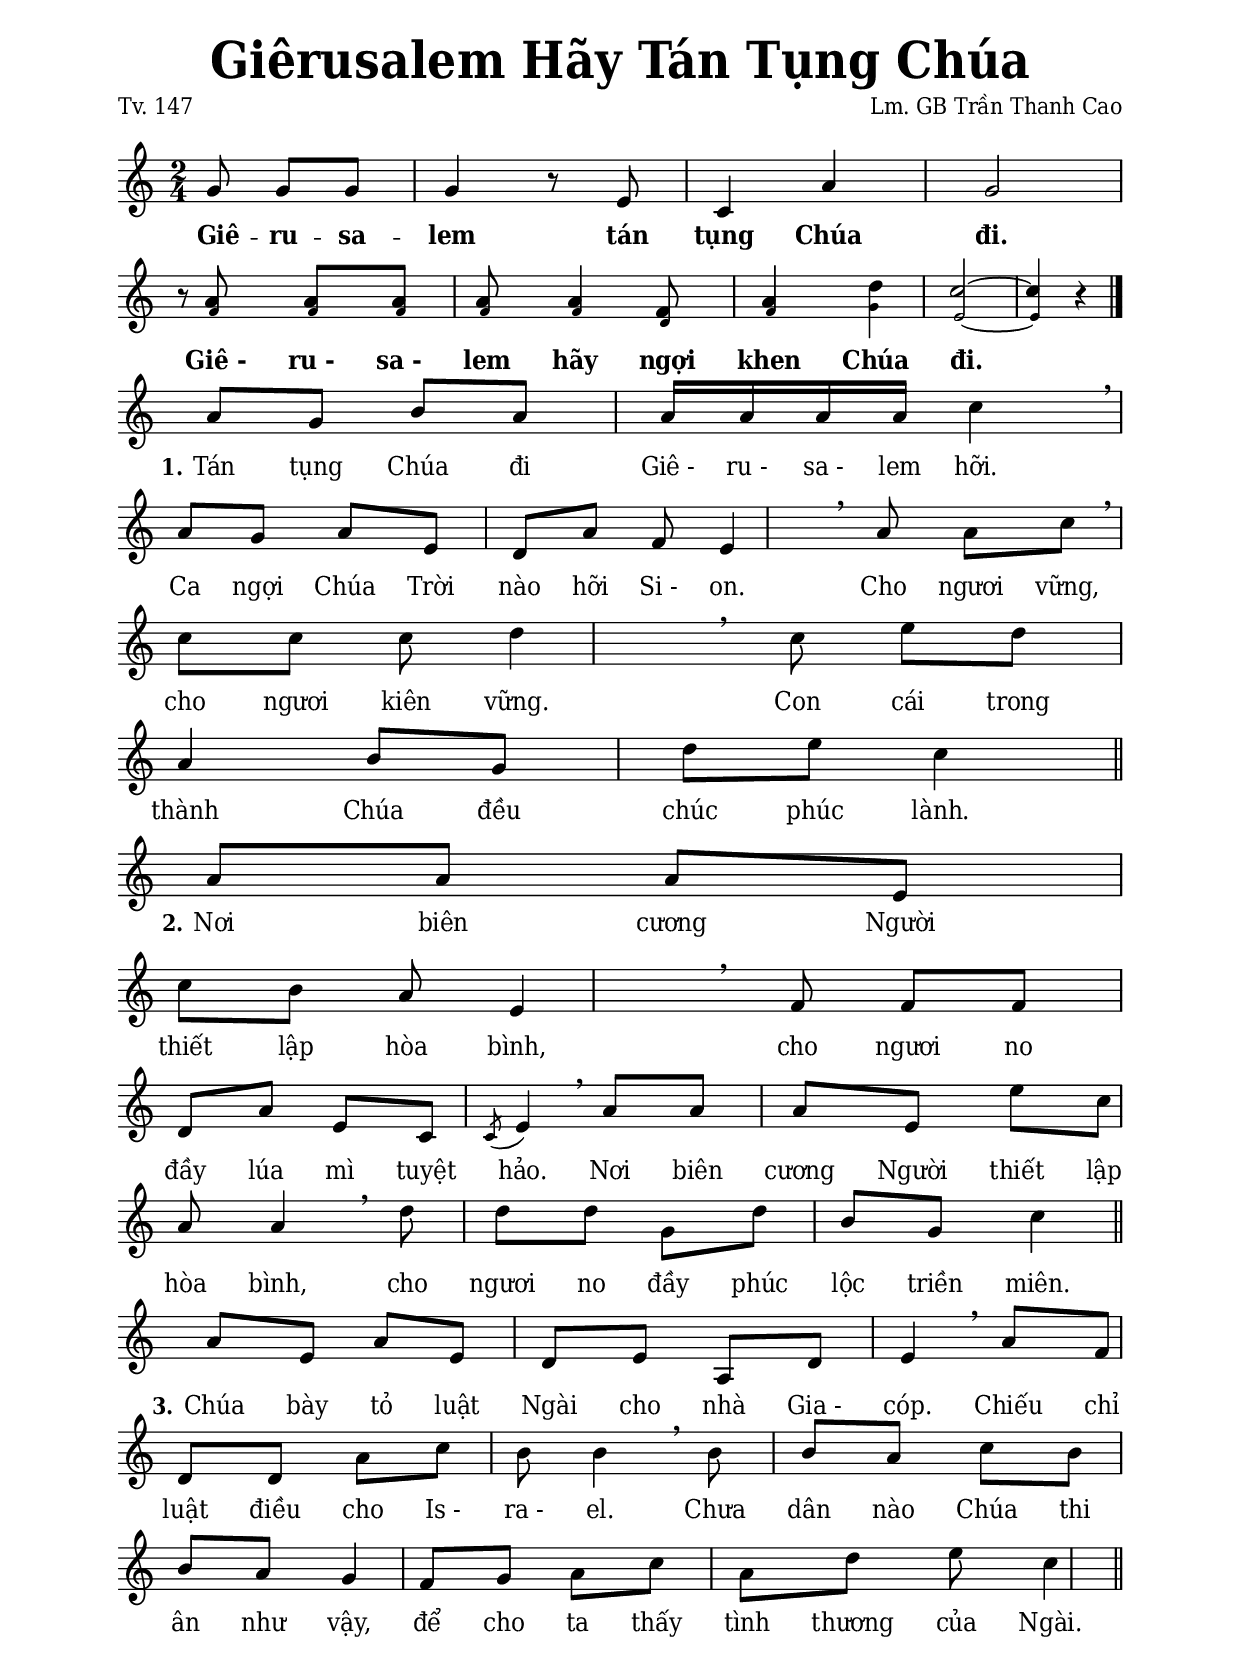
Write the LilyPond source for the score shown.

% Cài đặt chung
\version "2.22.1"
\include "english.ly"

\header {
  title = \markup { \fontsize #3 "Giêrusalem Hãy Tán Tụng Chúa" }
  poet = "Tv. 147"
  composer = "Lm. GB Trần Thanh Cao"
  arranger = " "
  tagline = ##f
}

% Nhạc điệp khúc
nhacDiepKhucSop= \relative c'' {
  \partial 4. g8 g g |
  g4 r8 e |
  c4 a' |
  g2 | \break
  r8 a a a |
  a a4 f8 |
  a4 d |
  c2 ~ |
  c4 r \bar "|."
}

nhacDiepKhucBas = \relative c' {
  \skip 4.
  \skip 4 r8 \skip 8
  \skip 2
  \skip 2
  r8 f f f |
  f f4 d8 |
  f4 g |
  e2 ~ |
  e4 r
}

% Nhạc phiên khúc
nhacPhienKhucMot = \relative c'' {
  a8 g b a a16 a a a c4 \breathe
  a8 g a e d a' f e4 \breathe
  a8 a c \breathe
  c c c d4 \breathe
  c8 e d a4 b8 g d' e c4 \bar "||"
}

nhacPhienKhucHai = \relative c'' {
  a8 a a e c' b a e4 \breathe
  f8 f f d a' e c \acciaccatura c8 e4 \breathe
  a8 a a e e' c a a4 \breathe
  d8 d d g, d' b g c4 \bar "||"
}

nhacPhienKhucBa = \relative c'' {
  a8 e a e d e a, d e4 \breathe
  a8 f d d a' c b b4 \breathe
  b8 b a c b b a g4 f8 g a c a d e c4 \bar "||"
}

% Lời điệp khúc
loiDiepKhuc = \lyricmode {
  Giê -- ru -- sa -- lem tán tụng Chúa đi.
  "Giê -" "ru -" "sa -" lem hãy ngợi khen Chúa đi.
}

% Lời phiên khúc
loiPhienKhucMot = \lyricmode {
  \set stanza = #"1."
  Tán tụng Chúa đi "Giê -" "ru -" "sa -" lem hỡi.
  Ca ngợi Chúa Trời nào hỡi "Si -" on.
  Cho ngươi vững, cho ngươi kiên vững.
  Con cái trong thành Chúa đều chúc phúc lành.
}

loiPhienKhucHai = \lyricmode {
  \set stanza = #"2."
  Nơi biên cương Người thiết lập hòa bình,
  cho ngươi no đầy lúa mì tuyệt hảo.
  Nơi biên cương Người thiết lập hòa bình,
  cho ngươi no đầy phúc lộc triền miên.
}

loiPhienKhucBa = \lyricmode {
  \set stanza = #"3."
  Chúa bày tỏ luật Ngài cho nhà "Gia -" cóp.
  Chiếu chỉ luật điều cho "Is -" "ra -" el.
  Chưa dân nào Chúa thi ân như vậy,
  để cho ta thấy tình thương của Ngài.
}


% Dàn trang
\paper {
  #(set-paper-size "a4")
  top-margin = 15\mm
  bottom-margin = 10\mm
  left-margin = 20\mm
  right-margin = 20\mm
  indent = #0
  #(define fonts
    (make-pango-font-tree
      "Deja Vu Serif Condensed"
      "Deja Vu Serif Condensed"
      "Deja Vu Serif Condensed"
      (/ 20 20)))
  page-count = #1
  system-system-spacing = #'((basic-distance . 12)
                             (minimum-distance . 12.5)
                             (padding . 1))
  score-system-spacing = #'((basic-distance . 12)
                             (minimum-distance . 12.5)
                             (padding . 1))
}

% Thiết lập tông và nhịp
TongNhip = { \key c \major \time 2/4 }

% Đổi kích thước nốt cho bè phụ
notBePhu =
#(define-music-function (font-size music) (number? ly:music?)
   (for-some-music
     (lambda (m)
       (if (music-is-of-type? m 'rhythmic-event)
           (begin
             (set! (ly:music-property m 'tweaks)
                   (cons `(font-size . ,font-size)
                         (ly:music-property m 'tweaks)))
             #t)
           #f))
     music)
   music)

\score {
  \new ChoirStaff <<
    \new Staff = diepKhuc \with {
        \consists "Merge_rests_engraver"
        %\magnifyStaff #(magstep +1)
        printPartCombineTexts = ##f
      }
      <<
      \new Voice \TongNhip \partCombine 
        \nhacDiepKhucSop
        \notBePhu -3 { \nhacDiepKhucBas }
      \new NullVoice = nhacThamChieu \nhacDiepKhucSop
      \new Lyrics \with {
          \override VerticalAxisGroup.
            nonstaff-relatedstaff-spacing.padding = #1.2
          \override VerticalAxisGroup.
            nonstaff-unrelatedstaff-spacing.padding = #1
        }
        \lyricsto nhacThamChieu \loiDiepKhuc
      >>
  >>
  \layout {
    \override Lyrics.LyricText.font-series = #'bold
    %\override Lyrics.LyricText.font-size = #+2
    \override Lyrics.LyricSpace.minimum-distance = #4
    \override Score.BarNumber.break-visibility = ##(#f #f #f)
    \override Score.SpacingSpanner.uniform-stretching = ##t
  }
}

\score {
  \new ChoirStaff <<
    \new Staff = phienKhuc \with {
        %\magnifyStaff #(magstep +1)
      }
      <<
      \new Voice = beSop {
        \key c \major \time 2/4 \nhacPhienKhucMot
      }
    >>
    \new Lyrics \with {
          \override VerticalAxisGroup.
            nonstaff-relatedstaff-spacing.padding = #1.5
          \override VerticalAxisGroup.
            nonstaff-unrelatedstaff-spacing.padding = #1
        }
        \lyricsto beSop \loiPhienKhucMot
  >>
  \layout {
    \override Staff.TimeSignature.transparent = ##t
    %\override Lyrics.LyricText.font-size = #+2
    \override Lyrics.LyricSpace.minimum-distance = #3
    \override Score.BarNumber.break-visibility = ##(#f #f #f)
    \override Score.SpacingSpanner.uniform-stretching = ##t
    \set Score.barAlways = ##t
    \set Score.defaultBarType = ""
  } 
}

\score {
  \new ChoirStaff <<
    \new Staff = phienKhuc \with {
        %\magnifyStaff #(magstep +1)
      }
      <<
      \new Voice = beSop {
        \key c \major \time 2/4 \nhacPhienKhucHai
      }
    >>
    \new Lyrics \with {
          \override VerticalAxisGroup.
            nonstaff-relatedstaff-spacing.padding = #1
          \override VerticalAxisGroup.
            nonstaff-unrelatedstaff-spacing.padding = #1
        }
        \lyricsto beSop \loiPhienKhucHai
  >>
  \layout {
    \override Staff.TimeSignature.transparent = ##t
    %\override Lyrics.LyricText.font-size = #+2
    \override Lyrics.LyricSpace.minimum-distance = #4
    \override Score.BarNumber.break-visibility = ##(#f #f #f)
    \override Score.SpacingSpanner.uniform-stretching = ##t
    \set Score.barAlways = ##t
    \set Score.defaultBarType = ""
  } 
}

\score {
  \new ChoirStaff <<
    \new Staff = phienKhuc \with {
        %\magnifyStaff #(magstep +1)
      }
      <<
      \new Voice = beSop {
        \key c \major \time 2/4 \nhacPhienKhucBa
      }
    >>
    \new Lyrics \with {
          \override VerticalAxisGroup.
            nonstaff-relatedstaff-spacing.padding = #1
          \override VerticalAxisGroup.
            nonstaff-unrelatedstaff-spacing.padding = #1
        }
        \lyricsto beSop \loiPhienKhucBa
  >>
  \layout {
    \override Staff.TimeSignature.transparent = ##t
    %\override Lyrics.LyricText.font-size = #+2
    \override Lyrics.LyricSpace.minimum-distance = #4
    \override Score.BarNumber.break-visibility = ##(#f #f #f)
    \override Score.SpacingSpanner.uniform-stretching = ##t
    \set Score.barAlways = ##t
    \set Score.defaultBarType = ""
  } 
}
